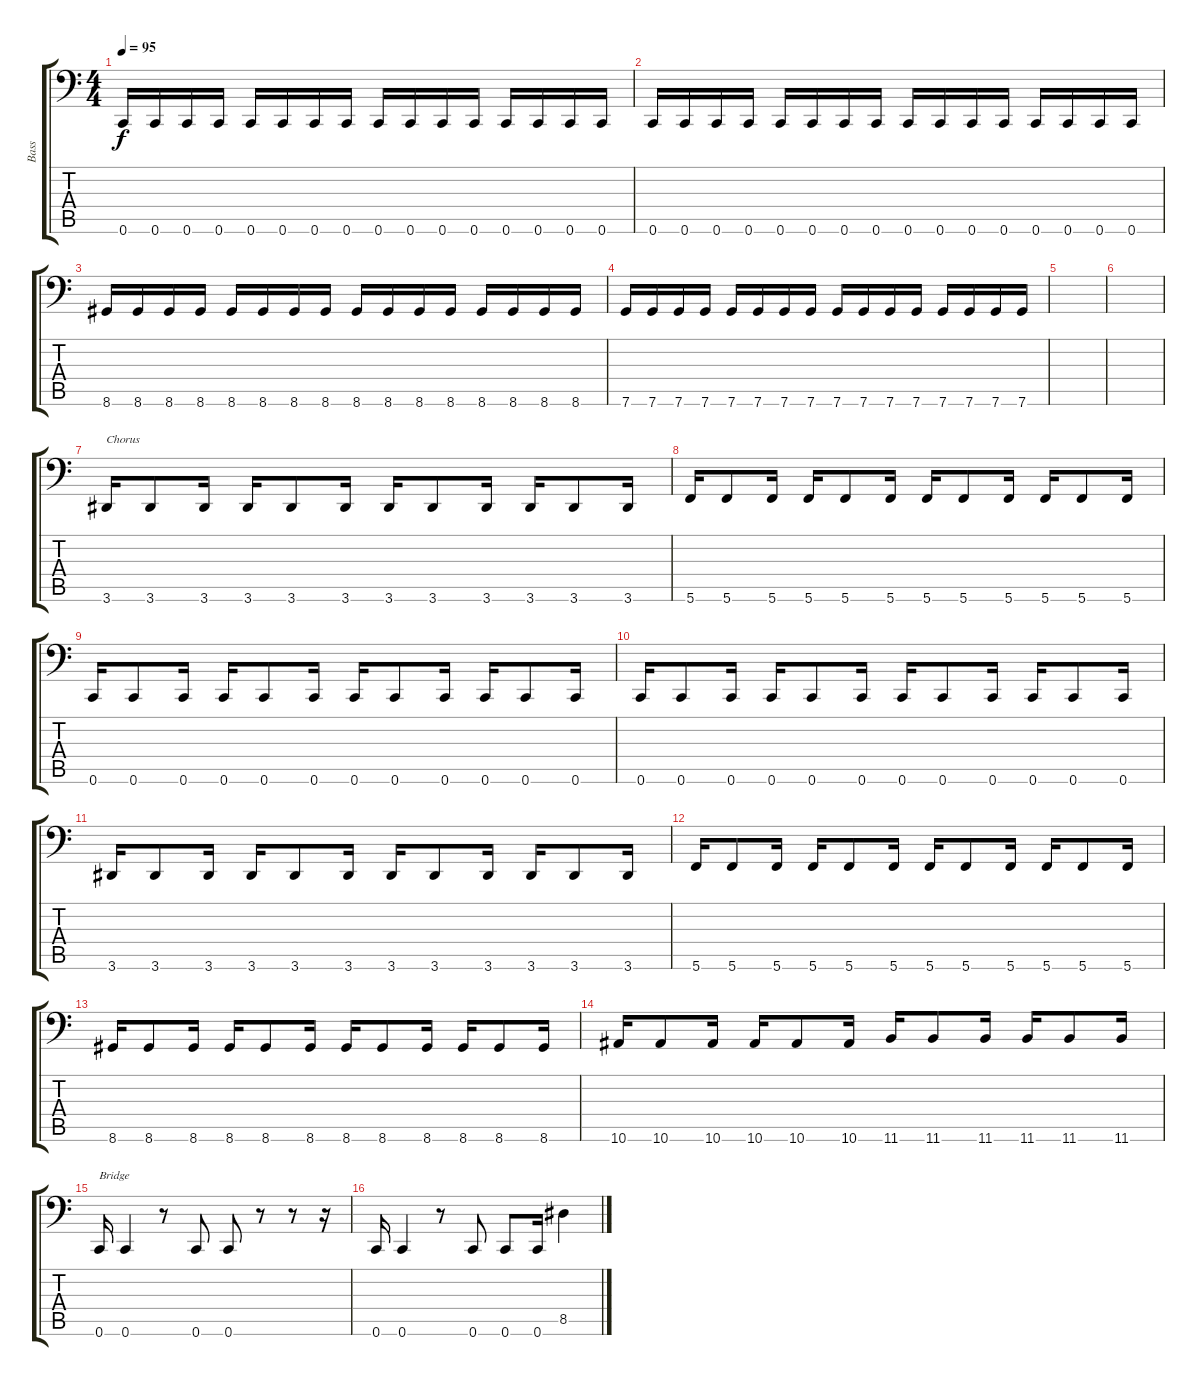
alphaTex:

\track ("Bass" "Bass") {instrument electricbasspick}
\staff {score tabs}
\tuning (D3 A2 F2 C2 G1 C1) {hide}
\ts (4 4)
\tempo 95
\clef f4
\ks c
0.6.16{dy f} 0.6.16 0.6.16 0.6.16 0.6.16 0.6.16 0.6.16 0.6.16 0.6.16 0.6.16 0.6.16 0.6.16 0.6.16 0.6.16 0.6.16 0.6.16 |
0.6.16 0.6.16 0.6.16 0.6.16 0.6.16 0.6.16 0.6.16 0.6.16 0.6.16 0.6.16 0.6.16 0.6.16 0.6.16 0.6.16 0.6.16 0.6.16 |
8.6.16 8.6.16 8.6.16 8.6.16 8.6.16 8.6.16 8.6.16 8.6.16 8.6.16 8.6.16 8.6.16 8.6.16 8.6.16 8.6.16 8.6.16 8.6.16 |
7.6.16 7.6.16 7.6.16 7.6.16 7.6.16 7.6.16 7.6.16 7.6.16 7.6.16 7.6.16 7.6.16 7.6.16 7.6.16 7.6.16 7.6.16 7.6.16 |
|
|
3.6.16{txt "Chorus"} 3.6.8 3.6.16 3.6.16 3.6.8 3.6.16 3.6.16 3.6.8 3.6.16 3.6.16 3.6.8 3.6.16 |
5.6.16 5.6.8 5.6.16 5.6.16 5.6.8 5.6.16 5.6.16 5.6.8 5.6.16 5.6.16 5.6.8 5.6.16 |
0.6.16 0.6.8 0.6.16 0.6.16 0.6.8 0.6.16 0.6.16 0.6.8 0.6.16 0.6.16 0.6.8 0.6.16 |
0.6.16 0.6.8 0.6.16 0.6.16 0.6.8 0.6.16 0.6.16 0.6.8 0.6.16 0.6.16 0.6.8 0.6.16 |
3.6.16 3.6.8 3.6.16 3.6.16 3.6.8 3.6.16 3.6.16 3.6.8 3.6.16 3.6.16 3.6.8 3.6.16 |
5.6.16 5.6.8 5.6.16 5.6.16 5.6.8 5.6.16 5.6.16 5.6.8 5.6.16 5.6.16 5.6.8 5.6.16 |
8.6.16 8.6.8 8.6.16 8.6.16 8.6.8 8.6.16 8.6.16 8.6.8 8.6.16 8.6.16 8.6.8 8.6.16 |
10.6.16 10.6.8 10.6.16 10.6.16 10.6.8 10.6.16 11.6.16 11.6.8 11.6.16 11.6.16 11.6.8 11.6.16 |
0.6.16{txt "Bridge"} 0.6.4 r.8 0.6.8 0.6.8 r.8 r.8 r.16 |
0.6.16 0.6.4 r.8 0.6.8 0.6.8 0.6.16 8.5.4
